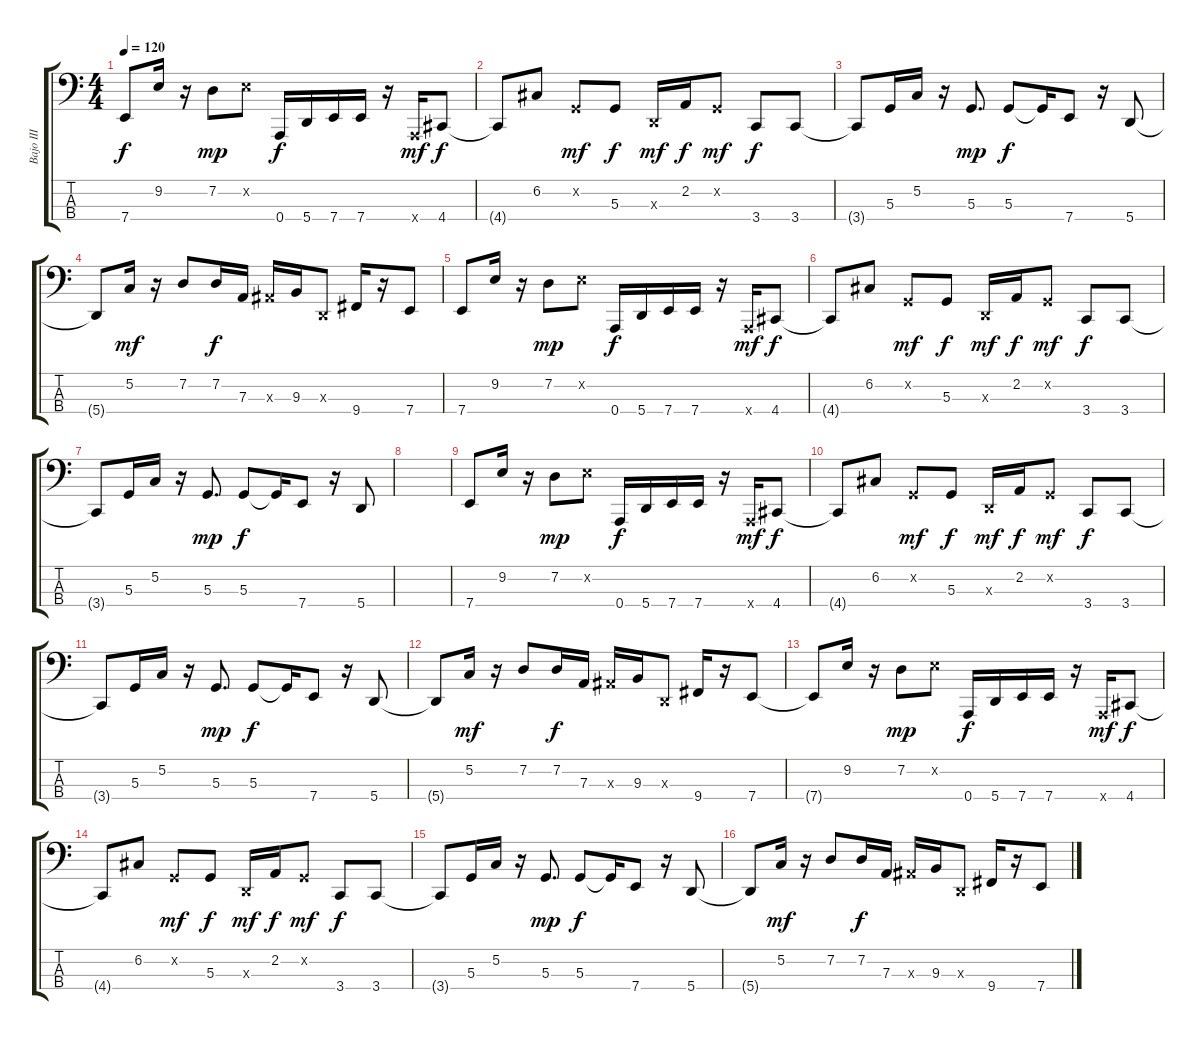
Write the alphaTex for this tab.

\track ("Bajo III" "Bajo III") {instrument fretlessbass}
\staff {score tabs}
\tuning (C2 G1 D1 A0) {hide}
\ts (4 4)
\tempo 120
\clef f4
\ks c
7.4.8{dy f} 9.2.16 r.16 7.2.8{dy mp} 9.2{x}.8 0.4.16{dy f} 5.4.16 7.4.16 7.4.16 r.16 0.4{x}.16{dy mf} 4.4.8{dy f} |
4.4{t}.8 6.2.8 0.2{x}.8{dy mf} 5.3.8{dy f} 0.3{x}.16{dy mf} 2.2.16{dy f} 0.2{x}.8{dy mf} 3.4.8{dy f} 3.4.8 |
3.4{t}.8 5.3.16 5.2.16 r.16 5.3.8{d dy mp} 5.3.8{dy f} 5.3{t}.16 7.4.8 r.16 5.4.8 |
5.4{t}.8 5.2.16{dy mf} r.16 7.2.8 7.2.16{dy f} 7.3.16 8.3{x}.16 9.3.16 0.3{x}.8 9.4.16 r.16 7.4.8 |
7.4.8 9.2.16 r.16 7.2.8{dy mp} 9.2{x}.8 0.4.16{dy f} 5.4.16 7.4.16 7.4.16 r.16 0.4{x}.16{dy mf} 4.4.8{dy f} |
4.4{t}.8 6.2.8 0.2{x}.8{dy mf} 5.3.8{dy f} 0.3{x}.16{dy mf} 2.2.16{dy f} 0.2{x}.8{dy mf} 3.4.8{dy f} 3.4.8 |
3.4{t}.8 5.3.16 5.2.16 r.16 5.3.8{d dy mp} 5.3.8{dy f} 5.3{t}.16 7.4.8 r.16 5.4.8 |
|
7.4.8 9.2.16 r.16 7.2.8{dy mp} 9.2{x}.8 0.4.16{dy f} 5.4.16 7.4.16 7.4.16 r.16 0.4{x}.16{dy mf} 4.4.8{dy f} |
4.4{t}.8 6.2.8 0.2{x}.8{dy mf} 5.3.8{dy f} 0.3{x}.16{dy mf} 2.2.16{dy f} 0.2{x}.8{dy mf} 3.4.8{dy f} 3.4.8 |
3.4{t}.8 5.3.16 5.2.16 r.16 5.3.8{d dy mp} 5.3.8{dy f} 5.3{t}.16 7.4.8 r.16 5.4.8 |
5.4{t}.8 5.2.16{dy mf} r.16 7.2.8 7.2.16{dy f} 7.3.16 8.3{x}.16 9.3.16 0.3{x}.8 9.4.16 r.16 7.4.8 |
7.4{t}.8 9.2.16 r.16 7.2.8{dy mp} 9.2{x}.8 0.4.16{dy f} 5.4.16 7.4.16 7.4.16 r.16 0.4{x}.16{dy mf} 4.4.8{dy f} |
4.4{t}.8 6.2.8 0.2{x}.8{dy mf} 5.3.8{dy f} 0.3{x}.16{dy mf} 2.2.16{dy f} 0.2{x}.8{dy mf} 3.4.8{dy f} 3.4.8 |
3.4{t}.8 5.3.16 5.2.16 r.16 5.3.8{d dy mp} 5.3.8{dy f} 5.3{t}.16 7.4.8 r.16 5.4.8 |
5.4{t}.8 5.2.16{dy mf} r.16 7.2.8 7.2.16{dy f} 7.3.16 8.3{x}.16 9.3.16 0.3{x}.8 9.4.16 r.16 7.4.8
